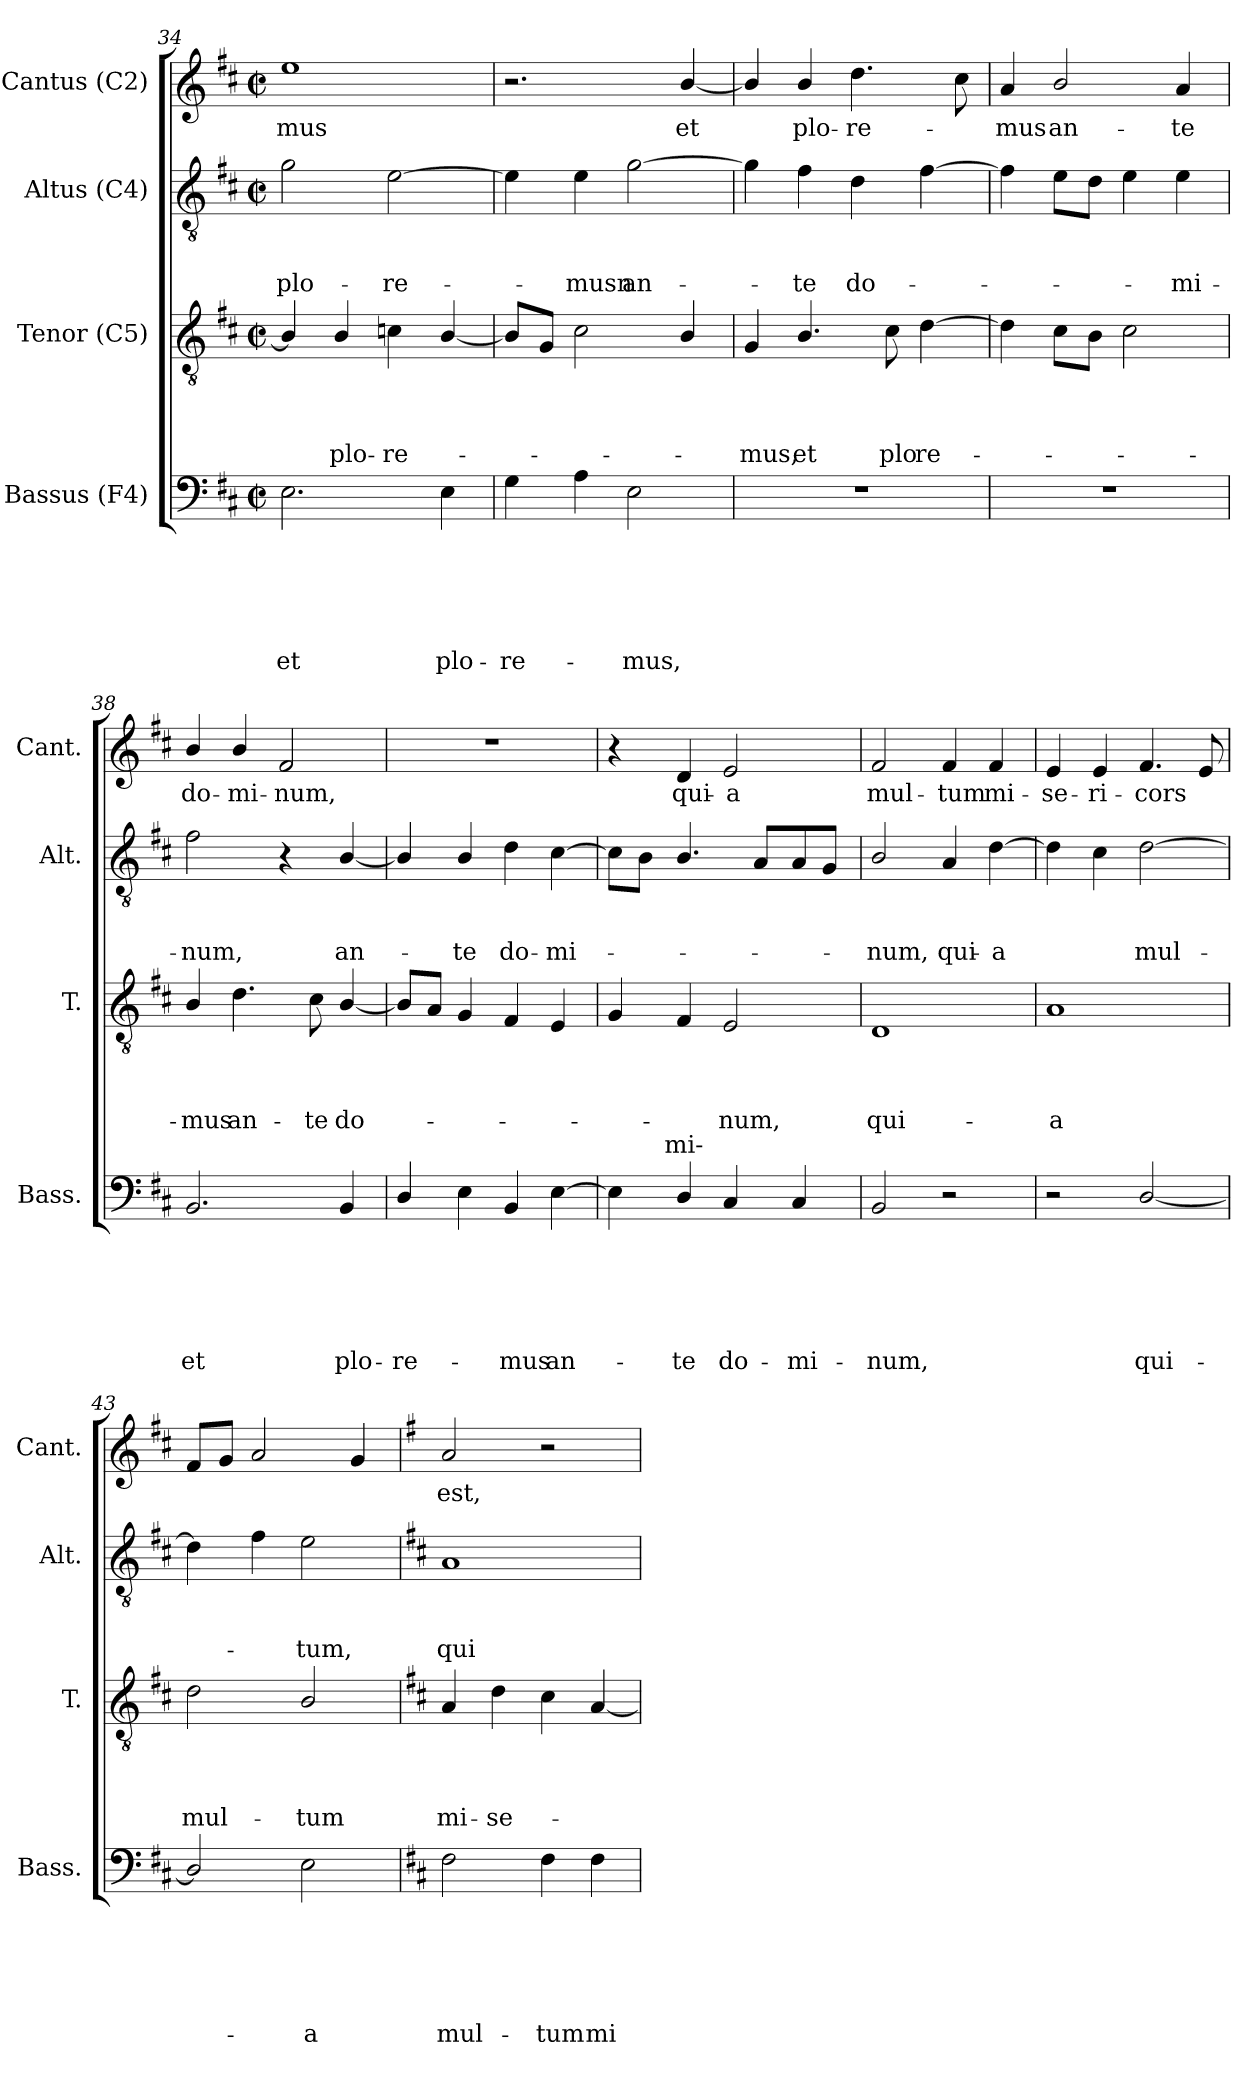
**kern	**text	**text	**text	**text	**text	**text	**kern	**text	**text	**text	**text	**kern	**text	**text	**text	**kern	**text
*part4	*part4	*part4	*part4	*part4	*part4	*part4	*part3	*part3	*part3	*part3	*part3	*part2	*part2	*part2	*part2	*part1	*part1
*staff4	*staff4	*staff4	*staff4	*staff4	*staff4	*staff4	*staff3	*staff3	*staff3	*staff3	*staff3	*staff2	*staff2	*staff2	*staff2	*staff1	*staff1
*I"Bassus (F4)	*	*	*	*	*	*	*I"Tenor (C5)	*	*	*	*	*I"Altus (C4)	*	*	*	*I"Cantus (C2)	*
*I'Bass.	*	*	*	*	*	*	*I'T.	*	*	*	*	*I'Alt.	*	*	*	*I'Cant.	*
*clefF4	*	*	*	*	*	*	*clefGv2	*	*	*	*	*clefGv2	*	*	*	*clefG2	*
*k[f#c#]	*	*	*	*	*	*	*k[f#c#]	*	*	*	*	*k[f#c#]	*	*	*	*k[f#c#]	*
*D:	*	*	*	*	*	*	*D:	*	*	*	*	*D:	*	*	*	*D:	*
*M2/2	*	*	*	*	*	*	*M2/2	*	*	*	*	*M2/2	*	*	*	*M2/2	*
*met(c|)	*	*	*	*	*	*	*met(c|)	*	*	*	*	*met(c|)	*	*	*	*met(c|)	*
=34	=34	=34	=34	=34	=34	=34	=34	=34	=34	=34	=34	=34	=34	=34	=34	=34	=34
!	!	!	!	!	!	!LO:LY:b	!	!	!	!	!	!	!	!	!LO:LY:b	!	!LO:LY:b
2.E\	.	.	.	.	.	et	4B/]	.	.	.	.	2g\	.	.	plo-	1ee	-mus
!	!	!	!	!	!	!	!	!	!	!	!LO:LY:b	!	!	!	!	!	!
.	.	.	.	.	.	.	4B/	.	.	.	plo-	.	.	.	.	.	.
!	!	!	!	!	!	!	!	!	!	!	!LO:LY:b	!	!	!	!LO:LY:b	!	!
.	.	.	.	.	.	.	4cn\	.	.	.	-re-	[<2e\	.	.	-re-	.	.
!	!	!	!	!	!	!LO:LY:b	!	!	!	!	!	!	!	!	!	!	!
4E\	.	.	.	.	.	plo-	[<4B/	.	.	.	.	.	.	.	.	.	.
!!LO:LB:g=z
=35	=35	=35	=35	=35	=35	=35	=35	=35	=35	=35	=35	=35	=35	=35	=35	=35	=35
!	!	!	!	!	!	!LO:LY:b	!	!	!	!	!	!	!	!	!	!	!
4G\	.	.	.	.	.	-re-	8B/L]	.	.	.	.	4e\]	.	.	.	2.r	.
.	.	.	.	.	.	.	8G/J	.	.	.	.	.	.	.	.	.	.
!	!	!	!	!	!	!	!	!	!	!	!	!	!	!	!LO:LY:b:rj	!	!
4A\	.	.	.	.	.	.	2c#\	.	.	.	.	4e\	.	.	-musn	.	.
!	!	!	!	!	!	!LO:LY:b	!	!	!	!	!	!	!	!	!LO:LY:b	!	!
2E\	.	.	.	.	.	-mus,	.	.	.	.	.	[>2g\	.	.	an-	.	.
!	!	!	!	!	!	!	!	!	!	!	!	!	!	!	!	!	!LO:LY:b
.	.	.	.	.	.	.	4B/	.	.	.	.	.	.	.	.	[<4b/	et
=36	=36	=36	=36	=36	=36	=36	=36	=36	=36	=36	=36	=36	=36	=36	=36	=36	=36
!	!	!	!	!	!	!	!	!	!	!	!LO:LY:b	!	!	!	!	!	!
1r	.	.	.	.	.	.	4G/	.	.	.	-mus,	4g\]	.	.	.	4b/]	.
!	!	!	!	!	!	!	!	!	!	!	!LO:LY:b	!	!	!	!LO:LY:b	!	!LO:LY:b
.	.	.	.	.	.	.	4.B/	.	.	.	et	4f#\	.	.	-te	4b/	plo-
!	!	!	!	!	!	!	!	!	!	!	!	!	!	!	!LO:LY:b	!	!LO:LY:b
.	.	.	.	.	.	.	.	.	.	.	.	4d\	.	.	do-	4.dd\	-re-
!	!	!	!	!	!	!	!	!	!	!	!LO:LY:b	!	!	!	!	!	!
.	.	.	.	.	.	.	8c#\	.	.	.	plo	.	.	.	.	.	.
!	!	!	!	!	!	!	!	!	!	!	!LO:LY:b	!	!	!	!	!	!
.	.	.	.	.	.	.	[>4d\	.	.	.	re-	[>4f#\	.	.	.	.	.
.	.	.	.	.	.	.	.	.	.	.	.	.	.	.	.	8cc#\	.
=37	=37	=37	=37	=37	=37	=37	=37	=37	=37	=37	=37	=37	=37	=37	=37	=37	=37
!	!	!	!	!	!	!	!	!	!	!	!	!	!	!	!	!	!LO:LY:b
1r	.	.	.	.	.	.	4d\]	.	.	.	.	4f#\]	.	.	.	4a/	-mus
!	!	!	!	!	!	!	!	!	!	!	!	!	!	!	!	!	!LO:LY:b
.	.	.	.	.	.	.	8c#\L	.	.	.	.	8e\L	.	.	.	2b/	an-
.	.	.	.	.	.	.	8B\J	.	.	.	.	8d\J	.	.	.	.	.
.	.	.	.	.	.	.	2c#\	.	.	.	.	4e\	.	.	.	.	.
!	!	!	!	!	!	!	!	!	!	!	!	!	!	!	!LO:LY:b	!	!LO:LY:b
.	.	.	.	.	.	.	.	.	.	.	.	4e\	.	.	-mi-	4a/	-te
=38	=38	=38	=38	=38	=38	=38	=38	=38	=38	=38	=38	=38	=38	=38	=38	=38	=38
!	!	!	!	!	!	!LO:LY:b	!	!	!	!	!LO:LY:b	!	!	!	!LO:LY:b	!	!LO:LY:b
2.BB/	.	.	.	.	.	et	4B/	.	.	.	-mus	2f#\	.	.	-num,	4b/	do-
!	!	!	!	!	!	!	!	!	!	!	!LO:LY:b	!	!	!	!	!	!LO:LY:b
.	.	.	.	.	.	.	4.d\	.	.	.	an-	.	.	.	.	4b/	-mi-
!	!	!	!	!	!	!	!	!	!	!	!	!	!	!	!	!	!LO:LY:b
.	.	.	.	.	.	.	.	.	.	.	.	4r	.	.	.	2f#/	-num,
!	!	!	!	!	!	!	!	!	!	!	!LO:LY:b	!	!	!	!	!	!
.	.	.	.	.	.	.	8c#\	.	.	.	-te	.	.	.	.	.	.
!	!	!	!	!	!	!LO:LY:b	!	!	!	!	!LO:LY:b	!	!	!	!LO:LY:b	!	!
4BB/	.	.	.	.	.	plo-	[<4B/	.	.	.	do-	[<4B/	.	.	an-	.	.
=39	=39	=39	=39	=39	=39	=39	=39	=39	=39	=39	=39	=39	=39	=39	=39	=39	=39
!	!	!	!	!	!	!LO:LY:b	!	!	!	!	!	!	!	!	!	!	!
4D/	.	.	.	.	.	-re-	8B/L]	.	.	.	.	4B/]	.	.	.	1r	.
.	.	.	.	.	.	.	8A/J	.	.	.	.	.	.	.	.	.	.
!	!	!	!	!	!	!	!	!	!	!	!	!	!	!	!LO:LY:b	!	!
4E\	.	.	.	.	.	.	4G/	.	.	.	.	4B/	.	.	-te	.	.
!	!	!	!	!	!	!LO:LY:b	!	!	!	!	!	!	!	!	!LO:LY:b	!	!
4BB/	.	.	.	.	.	-mus	4F#/	.	.	.	.	4d\	.	.	do-	.	.
!	!	!	!	!	!	!LO:LY:b	!	!	!	!	!	!	!	!	!LO:LY:b	!	!
[>4E\	.	.	.	.	.	an-	4E/	.	.	.	.	[>4c#\	.	.	-mi-	.	.
=40	=40	=40	=40	=40	=40	=40	=40	=40	=40	=40	=40	=40	=40	=40	=40	=40	=40
*^	*	*	*	*	*	*	*	*	*	*	*	*	*	*	*	*	*
4E\]	8..ryy	.	.	.	.	.	.	4G/	.	.	.	.	8c#\L]	.	.	.	4r	.
.	.	.	.	.	.	.	.	.	.	.	.	.	8B\J	.	.	.	.	.
!	!LO:TX:a:t=mi-	!	!	!	!	!	!	!	!	!	!	!	!	!	!	!	!	!
.	2ryy	.	.	.	.	.	.	.	.	.	.	.	.	.	.	.	.	.
!	!	!	!	!	!	!	!LO:LY:b	!	!	!	!	!	!	!	!	!	!	!LO:LY:b
4D/	.	.	.	.	.	.	-te	4F#/	.	.	.	.	4.B/	.	.	.	4d/	qui-
!	!	!	!	!	!	!	!LO:LY:b	!	!	!	!	!LO:LY:b	!	!	!	!	!	!LO:LY:b
4C#/	.	.	.	.	.	.	do-	2E/	.	.	.	-num,	.	.	.	.	2e/	-a
.	.	.	.	.	.	.	.	.	.	.	.	.	8A/L	.	.	.	.	.
.	4ryy	.	.	.	.	.	.	.	.	.	.	.	.	.	.	.	.	.
!	!	!	!	!	!	!	!LO:LY:b	!	!	!	!	!	!	!	!	!	!	!
4C#/	.	.	.	.	.	.	-mi-	.	.	.	.	.	8A/	.	.	.	.	.
.	.	.	.	.	.	.	.	.	.	.	.	.	8G/J	.	.	.	.	.
.	32ryy	.	.	.	.	.	.	.	.	.	.	.	.	.	.	.	.	.
!!LO:PB:g=z
=41	=41	=41	=41	=41	=41	=41	=41	=41	=41	=41	=41	=41	=41	=41	=41	=41	=41	=41
!	!	!	!	!	!	!	!LO:LY:b	!	!	!	!	!LO:LY:b	!	!	!	!LO:LY:b	!	!LO:LY:b
*v	*v	*	*	*	*	*	*	*	*	*	*	*	*	*	*	*	*	*
2BB/	.	.	.	.	.	-num,	1D	.	.	.	qui-	2B/	.	.	-num,	2f#/	mul-
!	!	!	!	!	!	!	!	!	!	!	!	!	!	!	!LO:LY:b	!	!LO:LY:b
2r	.	.	.	.	.	.	.	.	.	.	.	4A/	.	.	qui-	4f#/	-tum
!	!	!	!	!	!	!	!	!	!	!	!	!	!	!	!LO:LY:b:rj	!	!LO:LY:b
.	.	.	.	.	.	.	.	.	.	.	.	[>4d\	.	.	-a	4f#/	mi-
=42	=42	=42	=42	=42	=42	=42	=42	=42	=42	=42	=42	=42	=42	=42	=42	=42	=42
!	!	!	!	!	!	!	!	!	!	!	!LO:LY:b:rj	!	!	!	!	!	!LO:LY:b
2r	.	.	.	.	.	.	1A	.	.	.	-a	4d\]	.	.	.	4e/	-se-
!	!	!	!	!	!	!	!	!	!	!	!	!	!	!	!	!	!LO:LY:b
.	.	.	.	.	.	.	.	.	.	.	.	4c#\	.	.	.	4e/	-ri-
!	!	!	!	!	!	!LO:LY:b	!	!	!	!	!	!	!	!	!LO:LY:b	!	!LO:LY:b
[<2D/	.	.	.	.	.	qui-	.	.	.	.	.	[>2d\	.	.	mul-	4.f#/	-cors
.	.	.	.	.	.	.	.	.	.	.	.	.	.	.	.	8e/	.
=43	=43	=43	=43	=43	=43	=43	=43	=43	=43	=43	=43	=43	=43	=43	=43	=43	=43
!	!	!	!	!	!	!	!	!	!	!	!LO:LY:b	!	!	!	!	!	!
2D/]	.	.	.	.	.	.	2d\	.	.	.	mul-	4d\]	.	.	.	8f#/L	.
.	.	.	.	.	.	.	.	.	.	.	.	.	.	.	.	8g/J	.
.	.	.	.	.	.	.	.	.	.	.	.	4f#\	.	.	.	2a/	.
!	!	!	!	!	!	!LO:LY:b	!	!	!	!	!LO:LY:b	!	!	!	!LO:LY:b	!	!
2E\	.	.	.	.	.	-a	2B/	.	.	.	-tum	2e\	.	.	-tum,	.	.
.	.	.	.	.	.	.	.	.	.	.	.	.	.	.	.	4g/	.
=44	=44	=44	=44	=44	=44	=44	=44	=44	=44	=44	=44	=44	=44	=44	=44	=44	=44
*	*	*	*	*	*	*	*	*	*	*	*	*	*	*	*	*k[f#]	*
*	*	*	*	*	*	*	*	*	*	*	*	*	*	*	*	*G:	*
!	!	!	!	!	!	!LO:LY:b	!	!	!	!	!LO:LY:b	!	!	!	!LO:LY:b	!	!LO:LY:b
2F#\	.	.	.	.	.	mul-	4A/	.	.	.	mi-	1A	.	.	qui-	2a/	est,
!	!	!	!	!	!	!	!	!	!	!	!LO:LY:b	!	!	!	!	!	!
.	.	.	.	.	.	.	4d\	.	.	.	-se-	.	.	.	.	.	.
!	!	!	!	!	!	!LO:LY:b	!	!	!	!	!	!	!	!	!	!	!
4F#\	.	.	.	.	.	-tum	4c#\	.	.	.	.	.	.	.	.	2r	.
!	!	!	!	!	!	!LO:LY:b	!	!	!	!	!	!	!	!	!	!	!
4F#\	.	.	.	.	.	mi-	[<4A/	.	.	.	.	.	.	.	.	.	.
=	=	=	=	=	=	=	=	=	=	=	=	=	=	=	=	=	=
*-	*-	*-	*-	*-	*-	*-	*-	*-	*-	*-	*-	*-	*-	*-	*-	*-	*-
